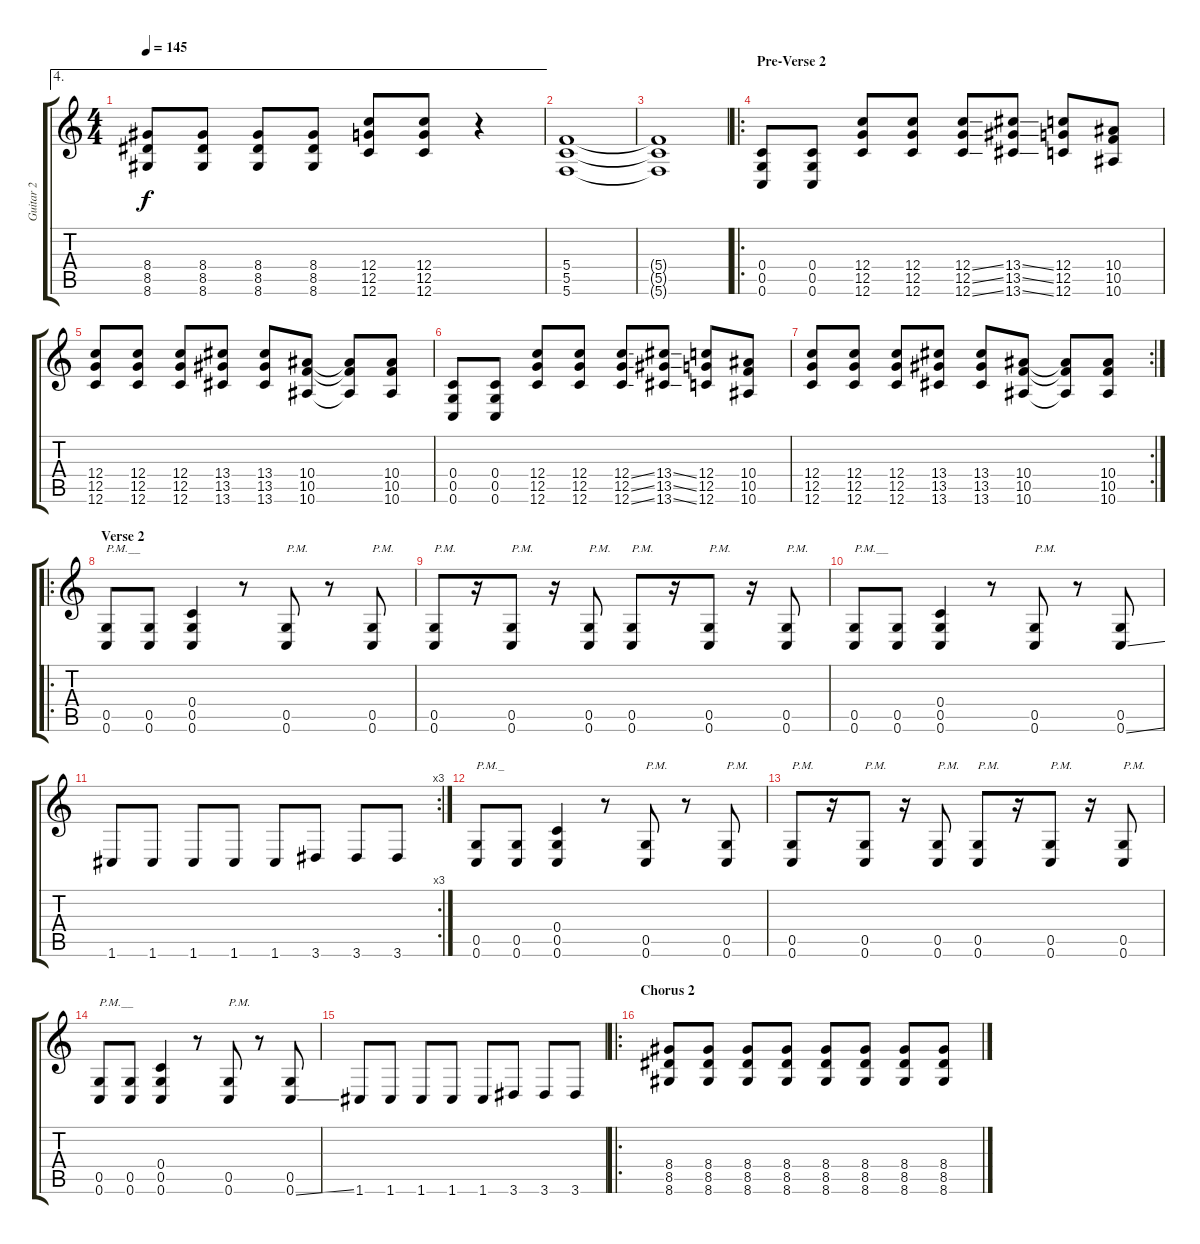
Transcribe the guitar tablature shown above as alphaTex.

\track ("Guitar 2" "Guitar 2") {instrument distortionguitar}
\staff {score tabs}
\tuning (D4 A3 F3 C3 G2 C2) {hide}
\ae 4
\ts (4 4)
\tempo 145
\clef g2
\ks c
(8.4 8.5 8.6).8{dy f} (8.4 8.5 8.6).8 (8.4 8.5 8.6).8 (8.4 8.5 8.6).8 (12.4 12.5 12.6).8 (12.4 12.5 12.6).8 r.4 |
(5.4 5.5 5.6).1 |
(5.4{t} 5.5{t} 5.6{t}).1 |
\ro
\section ("" "Pre-Verse 2")
(0.4 0.5 0.6).8 (0.4 0.5 0.6).8 (12.4 12.5 12.6).8 (12.4 12.5 12.6).8 (12.4{ss} 12.5{ss} 12.6{ss}).8 (13.4{ss} 13.5{ss} 13.6{ss}).8 (12.4 12.5 12.6).8 (10.4 10.5 10.6).8 |
(12.4 12.5 12.6).8 (12.4 12.5 12.6).8 (12.4 12.5 12.6).8 (13.4 13.5 13.6).8 (13.4 13.5 13.6).8 (10.4 10.5 10.6).8 (10.4{t} 10.5{t} 10.6{t}).8 (10.4 10.5 10.6).8 |
(0.4 0.5 0.6).8 (0.4 0.5 0.6).8 (12.4 12.5 12.6).8 (12.4 12.5 12.6).8 (12.4{ss} 12.5{ss} 12.6{ss}).8 (13.4{ss} 13.5{ss} 13.6{ss}).8 (12.4 12.5 12.6).8 (10.4 10.5 10.6).8 |
\rc 2
(12.4 12.5 12.6).8 (12.4 12.5 12.6).8 (12.4 12.5 12.6).8 (13.4 13.5 13.6).8 (13.4 13.5 13.6).8 (10.4 10.5 10.6).8 (10.4{t} 10.5{t} 10.6{t}).8 (10.4 10.5 10.6).8 |
\ro
\section ("" "Verse 2")
(0.5 0.6).8{txt "P.M.__"} (0.5 0.6).8 (0.4 0.5 0.6).4 r.8 (0.5 0.6).8{txt "P.M."} r.8 (0.5 0.6).8{txt "P.M."} |
(0.5 0.6).8{txt "P.M."} r.16 (0.5 0.6).8{txt "P.M."} r.16 (0.5 0.6).8{txt "P.M."} (0.5 0.6).8{txt "P.M."} r.16 (0.5 0.6).8{txt "P.M."} r.16 (0.5 0.6).8{txt "P.M."} |
(0.5 0.6).8{txt "P.M.__"} (0.5 0.6).8 (0.4 0.5 0.6).4 r.8 (0.5 0.6).8{txt "P.M."} r.8 (0.5 0.6{ss}).8 |
\rc 3
1.6.8 1.6.8 1.6.8 1.6.8 1.6.8 3.6.8 3.6.8 3.6.8 |
(0.5 0.6).8{txt "P.M._"} (0.5 0.6).8 (0.4 0.5 0.6).4 r.8 (0.5 0.6).8{txt "P.M."} r.8 (0.5 0.6).8{txt "P.M."} |
(0.5 0.6).8{txt "P.M."} r.16 (0.5 0.6).8{txt "P.M."} r.16 (0.5 0.6).8{txt "P.M."} (0.5 0.6).8{txt "P.M."} r.16 (0.5 0.6).8{txt "P.M."} r.16 (0.5 0.6).8{txt "P.M."} |
(0.5 0.6).8{txt "P.M.__"} (0.5 0.6).8 (0.4 0.5 0.6).4 r.8 (0.5 0.6).8{txt "P.M."} r.8 (0.5 0.6{ss}).8 |
1.6.8 1.6.8 1.6.8 1.6.8 1.6.8 3.6.8 3.6.8 3.6.8 |
\ro
\section ("" "Chorus 2")
(8.4 8.5 8.6).8 (8.4 8.5 8.6).8 (8.4 8.5 8.6).8 (8.4 8.5 8.6).8 (8.4 8.5 8.6).8 (8.4 8.5 8.6).8 (8.4 8.5 8.6).8 (8.4 8.5 8.6).8
